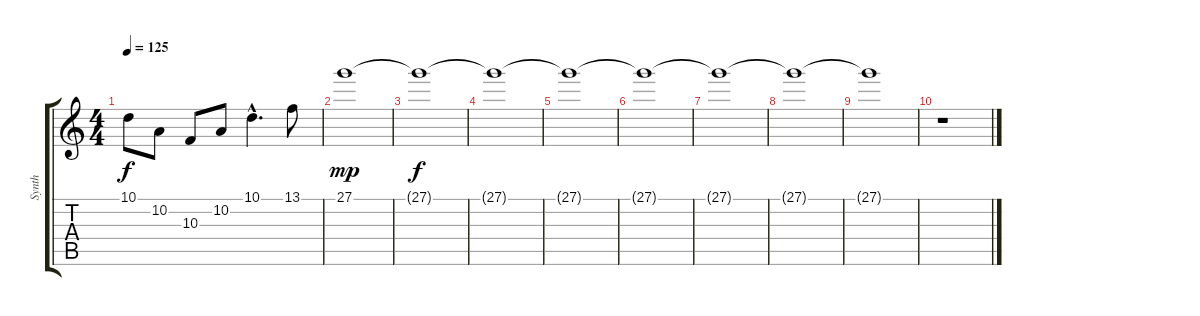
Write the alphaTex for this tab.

\track ("Synth" "Synth") {instrument fx7echoes}
\staff {score tabs}
\tuning (E4 B3 G3 D3 A2 E2) {hide}
\ts (4 4)
\tempo 125
\clef g2
\ks c
10.1.8{dy f} 10.2.8 10.3.8 10.2.8 10.1{hac}.4{d} 13.1.8 |
27.1.1{dy mp} |
27.1{t}.1{dy f} |
27.1{t}.1 |
27.1{t}.1 |
27.1{t}.1 |
27.1{t}.1 |
27.1{t}.1 |
27.1{t}.1 |
r.1
